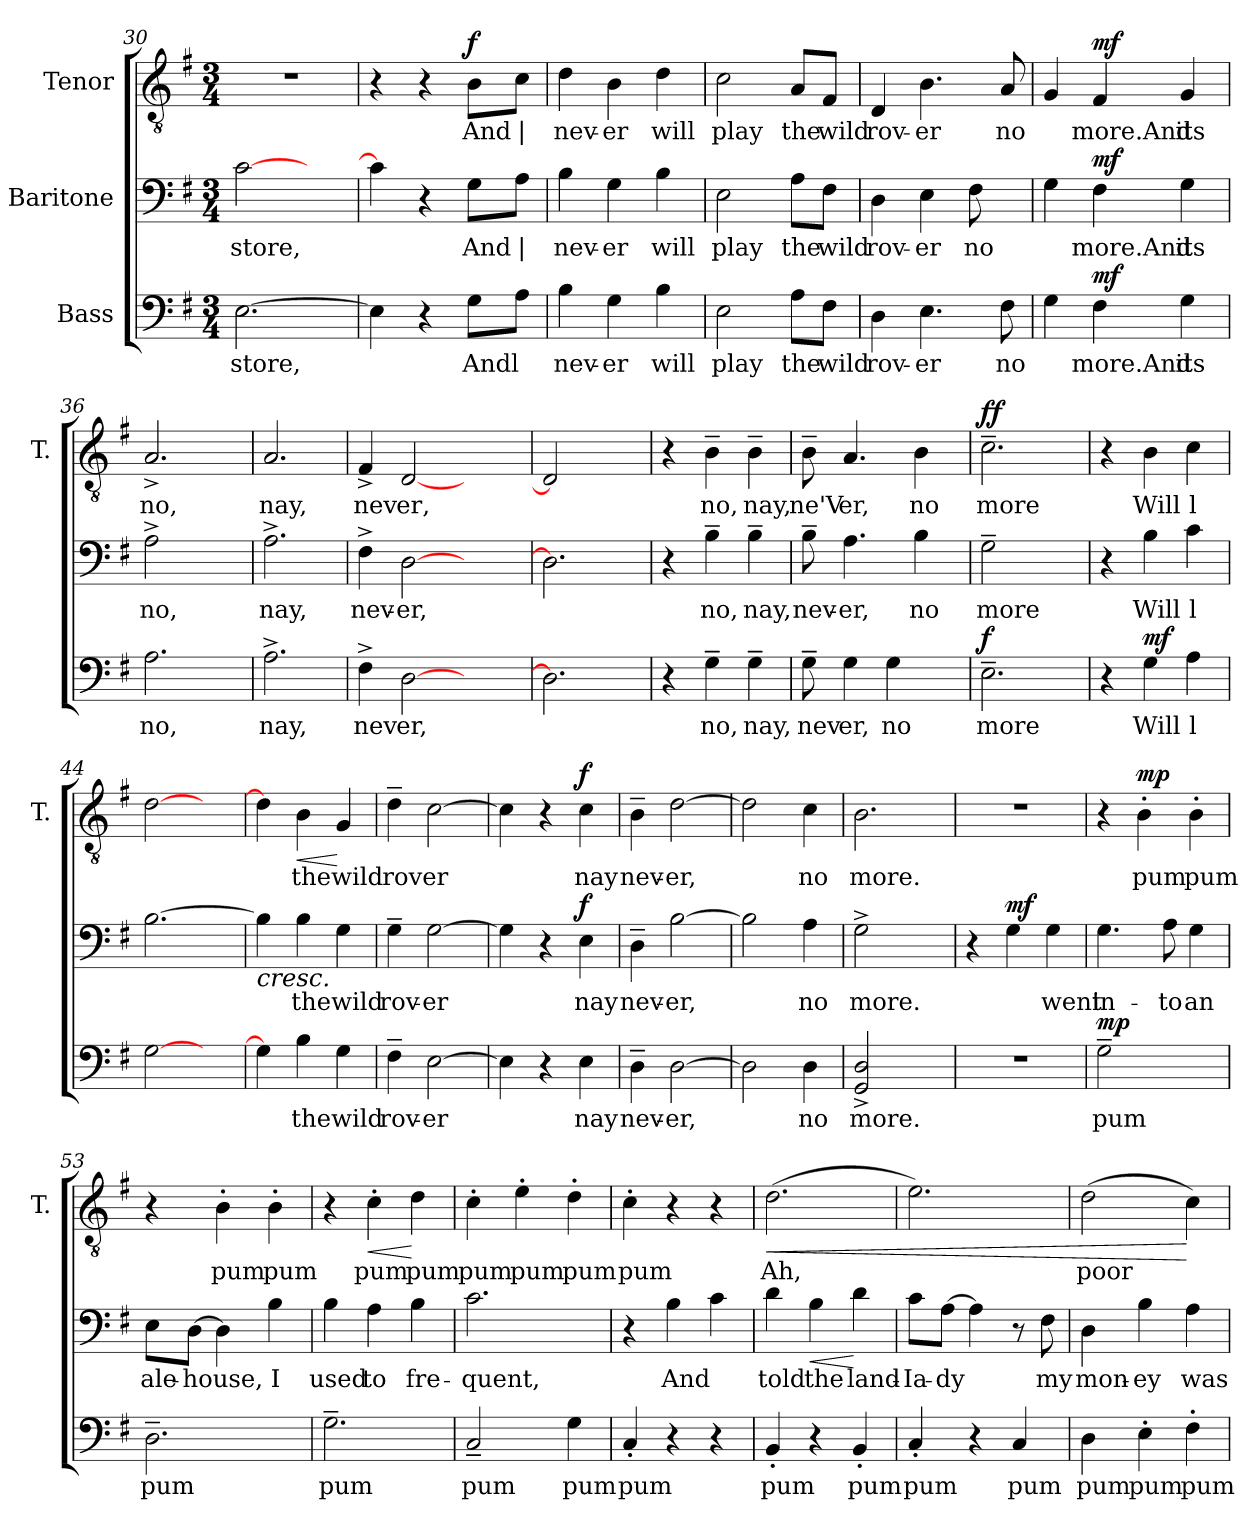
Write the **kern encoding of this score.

**kern	**text	**dynam	**kern	**text	**dynam	**kern	**text	**dynam
*part3	*part3	*part3	*part2	*part2	*part2	*part1	*part1	*part1
*staff3	*staff3	*staff3	*staff2	*staff2	*staff2	*staff1	*staff1	*staff1
*I"Bass	*	*	*I"Baritone	*	*	*I"Tenor	*	*
*	*	*	*	*	*	*I'T.	*	*
*clefF4	*	*	*clefF4	*	*	*clefGv2	*	*
*k[f#]	*	*	*k[f#]	*	*	*k[f#]	*	*
*M3/4	*	*	*M3/4	*	*	*M3/4	*	*
=30	=30	=30	=30	=30	=30	=30	=30	=30
!	!LO:LY:b	!	!	!LO:LY:b	!	!	!	!
[>2.E\	store,	.	[>2c\	store,	.	2.r	.	.
.	.	.	4ryy	.	.	.	.	.
!!LO:LB:g=z
=31	=31	=31	=31	=31	=31	=31	=31	=31
4E\]	.	.	4c\]	.	.	4r	.	.
4r	.	.	4r	.	.	4r	.	.
!	!LO:LY:b	!	!	!LO:LY:b	!	!	!LO:LY:b	!LO:DY:b
8G\L	Andl	.	8G\L	And	.	8B\L	And	f
!	!	!	!	!LO:LY:b	!	!	!LO:LY:b	!
8A\J	.	.	8A\J	|	.	8c\J	|	.
=32	=32	=32	=32	=32	=32	=32	=32	=32
!	!LO:LY:b	!	!	!LO:LY:b	!	!	!LO:LY:b	!
4B\	nev-	.	4B\	nev-	.	4d\	nev-	.
!	!LO:LY:b	!	!	!LO:LY:b	!	!	!LO:LY:b	!
4G\	-er	.	4G\	-er	.	4B\	-er	.
!	!LO:LY:b	!	!	!LO:LY:b	!	!	!LO:LY:b	!
4B\	will	.	4B\	will	.	4d\	will	.
=33	=33	=33	=33	=33	=33	=33	=33	=33
!	!LO:LY:b	!	!	!LO:LY:b	!	!	!LO:LY:b	!
2E\	play	.	2E\	play	.	2c\	play	.
!	!LO:LY:b	!	!	!LO:LY:b	!	!	!LO:LY:b	!
8A\L	the	.	8A\L	the	.	8A/L	the	.
!	!LO:LY:b	!	!	!LO:LY:b	!	!	!LO:LY:b	!
8F#\J	wild	.	8F#\J	wild	.	8F#/J	wild	.
=34	=34	=34	=34	=34	=34	=34	=34	=34
!	!LO:LY:b	!	!	!LO:LY:b	!	!	!LO:LY:b	!
4D\	rov-	.	4D\	rov-	.	4D/	rov-	.
!	!LO:LY:b	!	!	!LO:LY:b	!	!	!LO:LY:b	!
4.E\	-er	.	4E\	-er	.	4.B\	-er	.
!	!	!	!	!LO:LY:b	!	!	!	!
.	.	.	8F#\	no	.	.	.	.
!	!LO:LY:b	!	!	!	!	!	!LO:LY:b	!
8F#\	no	.	8ryy	.	.	8A/	no	.
=35	=35	=35	=35	=35	=35	=35	=35	=35
4G\	.	.	4G\	.	.	4G/	.	.
!	!LO:LY:b	!LO:DY:a	!	!LO:LY:b	!LO:DY:a	!	!LO:LY:b	!LO:DY:a
4F#\	more.And	mf	4F#\	more.And	mf	4F#/	more.And	mf
!	!LO:LY:b	!	!	!LO:LY:b	!	!	!LO:LY:b	!
4G\	its	.	4G\	its	.	4G/	its	.
=36	=36	=36	=36	=36	=36	=36	=36	=36
!	!LO:LY:b	!	!	!LO:LY:b	!	!	!LO:LY:b	!
2.A\	no,	.	2A^\	no,	.	2.A^/	no,	.
.	.	.	4ryy	.	.	.	.	.
=37	=37	=37	=37	=37	=37	=37	=37	=37
!	!LO:LY:b	!	!	!LO:LY:b	!	!	!LO:LY:b	!
2.A^\	nay,	.	2.A^\	nay,	.	2.A/	nay,	.
=38	=38	=38	=38	=38	=38	=38	=38	=38
!	!LO:LY:b	!	!	!LO:LY:b	!	!	!LO:LY:b	!
4F#^\	nev	.	4F#^\	nev-	.	4F#^/	nev	.
!	!LO:LY:b	!	!	!LO:LY:b	!	!	!LO:LY:b	!
[>2D\	er,	.	[>2D\	-er,	.	[<2D/	er‚	.
2ryy	.	.	2ryy	.	.	2ryy	.	.
=39	=39	=39	=39	=39	=39	=39	=39	=39
2.D\]	.	.	2.D\]	.	.	2D/]	.	.
.	.	.	.	.	.	4ryy	.	.
=40	=40	=40	=40	=40	=40	=40	=40	=40
4r	.	.	4r	.	.	4r	.	.
!	!LO:LY:b	!	!	!LO:LY:b	!	!	!LO:LY:b	!
4G~\	no,	.	4B~\	no,	.	4B~\	no,	.
!	!LO:LY:b	!	!	!LO:LY:b	!	!	!LO:LY:b	!
4G~\	nay,	.	4B~\	nay,	.	4B~\	nay,	.
=41	=41	=41	=41	=41	=41	=41	=41	=41
!	!LO:LY:b	!	!	!LO:LY:b	!	!	!LO:LY:b	!
8G~\	nev	.	8B~\	nev-	.	8B~\	ne'V	.
!	!LO:LY:b	!	!	!LO:LY:b	!	!	!LO:LY:b	!
4G\	er,	.	4.A\	-er,	.	4.A/	er,	.
!	!LO:LY:b	!	!	!	!	!	!	!
4G\	no	.	.	.	.	.	.	.
!	!	!	!	!LO:LY:b	!	!	!LO:LY:b	!
.	.	.	4B\	no	.	4B\	no	.
8ryy	.	.	.	.	.	.	.	.
=42	=42	=42	=42	=42	=42	=42	=42	=42
!	!LO:LY:b	!LO:DY:a	!	!LO:LY:b	!	!	!LO:LY:b	!LO:DY:b
!	!	!	!	!	!	!	!	!LO:DY:n=1:a
2.E~\	more	f	2G~\	more	.	2.c~\	more	f f
.	.	.	4ryy	.	.	.	.	.
!!LO:PB:g=z
=43	=43	=43	=43	=43	=43	=43	=43	=43
4r	.	.	4r	.	.	4r	.	.
!	!LO:LY:b	!LO:DY:a	!	!LO:LY:b	!	!	!LO:LY:b	!LO:DY:b
!	!	!	!	!	!	!	!	!LO:DY:n=1:a
4G\	Will	mf	4B\	Will	.	4B\	Will	mf mf
!	!LO:LY:b	!	!	!LO:LY:b	!	!	!LO:LY:b	!
4A\	l	.	4c\	l	.	4c\	l	.
=44	=44	=44	=44	=44	=44	=44	=44	=44
[>2G\	.	.	[>2.B\	.	.	[>2d\	.	.
4ryy	.	.	.	.	.	4ryy	.	.
=45	=45	=45	=45	=45	=45	=45	=45	=45
!	!	!	!	!	!LO:HP:b	!	!	!
4G\]	.	.	4B\]	.	<	4d\]	.	.
!	!LO:LY:b	!	!	!LO:LY:b	!	!	!LO:LY:b	!LO:HP:b
4B\	the	.	4B\	the	.	4B\	the	<
!	!LO:LY:b	!	!	!LO:LY:b	!	!	!LO:LY:b	!
4G\	wild	.	4G\	wild	.	4G/	wild	[
=46	=46	=46	=46	=46	=46	=46	=46	=46
!	!LO:LY:b	!	!	!LO:LY:b	!	!	!LO:LY:b	!
4F#~\	rov-	.	4G~\	rov-	.	4d~\	rov	.
!	!LO:LY:b	!	!	!LO:LY:b	!	!	!LO:LY:b	!
[>2E\	-er	.	[>2G\	-er	.	[>2c\	er	.
=47	=47	=47	=47	=47	=47	=47	=47	=47
4E\]	.	.	4G\]	.	.	4c\]	.	.
4r	.	.	4r	.	.	4r	.	.
!	!LO:LY:b	!	!	!LO:LY:b	!LO:DY:a	!	!LO:LY:b	!LO:DY:a
4E\	nay	.	4E\	nay	f	4c\	nay	f
=48	=48	=48	=48	=48	=48	=48	=48	=48
!	!LO:LY:b	!	!	!LO:LY:b	!	!	!LO:LY:b	!
4D~\	nev-	.	4D~\	nev-	.	4B~\	nev-	.
!	!LO:LY:b	!	!	!LO:LY:b	!	!	!LO:LY:b	!
[>2D\	-er,	.	[>2B\	-er,	.	[>2d\	-er,	.
=49	=49	=49	=49	=49	=49	=49	=49	=49
2D\]	.	.	2B\]	.	.	2d\]	.	.
!	!LO:LY:b	!	!	!LO:LY:b	!	!	!LO:LY:b	!
4D\	no	.	4A\	no	.	4c\	no	.
=50	=50	=50	=50	=50	=50	=50	=50	=50
!	!LO:LY:b	!	!	!LO:LY:b	!	!	!LO:LY:b	!
2GG/^ 2D/^	more.	.	2G^\	more.	.	2.B\	more.	.
4ryy	.	.	4ryy	.	.	.	.	.
=51	=51	=51	=51	=51	=51	=51	=51	=51
2.r	.	.	4r	.	.	2.r	.	.
!	!	!	!	!	!LO:DY:a	!	!	!
.	.	.	4G\	.	mf	.	.	.
!	!	!	!	!LO:LY:b	!	!	!	!
.	.	.	4G\	went	.	.	.	.
=52	=52	=52	=52	=52	=52	=52	=52	=52
!	!LO:LY:b	!LO:DY:a	!	!LO:LY:b	!	!	!	!
2G~\	pum	mp	4.G\	in-	.	4r	.	.
!	!	!	!	!	!	!	!LO:LY:b	!LO:DY:a
.	.	.	.	.	.	4B'\	pum	mp
!	!	!	!	!LO:LY:b	!	!	!	!
.	.	.	8A\	-to	.	.	.	.
!	!	!	!	!LO:LY:b	!	!	!LO:LY:b	!
4ryy	.	.	4G\	an	.	4B'\	pum	.
=53	=53	=53	=53	=53	=53	=53	=53	=53
!	!LO:LY:b	!	!	!LO:LY:b	!	!	!	!
2.D~\	pum	.	8E\L	ale-	.	4r	.	.
!	!	!	!	!LO:LY:b	!	!	!	!
.	.	.	[>8D\J	-house,	.	.	.	.
!	!	!	!	!	!	!	!LO:LY:b	!
.	.	.	4D\]	.	.	4B'\	pum	.
!	!	!	!	!LO:LY:b	!	!	!LO:LY:b	!
.	.	.	4B\	I	.	4B'\	pum	.
=54	=54	=54	=54	=54	=54	=54	=54	=54
!	!LO:LY:b	!	!	!LO:LY:b	!	!	!	!
2.G~\	pum	.	4B\	used	.	4r	.	.
!	!	!	!	!LO:LY:b	!	!	!LO:LY:b	!LO:HP:b
.	.	.	4A\	to	.	4c'\	pum	<
!	!	!	!	!LO:LY:b	!	!	!LO:LY:b	!
.	.	.	4B\	fre-	.	4d\	pum	[
=55	=55	=55	=55	=55	=55	=55	=55	=55
!	!LO:LY:b	!	!	!LO:LY:b	!	!	!LO:LY:b	!
2C~/	pum	.	2.c\	-quent,	.	4c'\	pum	.
!	!	!	!	!	!	!	!LO:LY:b	!
.	.	.	.	.	.	4e'\	pum	.
!	!LO:LY:b	!	!	!	!	!	!LO:LY:b	!
4G\	pum	.	.	.	.	4d'\	pum	.
!!LO:LB:g=z
=56	=56	=56	=56	=56	=56	=56	=56	=56
!	!LO:LY:b	!	!	!	!	!	!LO:LY:b	!
4C'/	pum	.	4r	.	.	4c'\	pum	.
!	!	!	!	!LO:LY:b	!	!	!	!
4r	.	.	4B\	And	.	4r	.	.
4r	.	.	4c\	.	.	4r	.	.
=57	=57	=57	=57	=57	=57	=57	=57	=57
!	!LO:LY:b	!	!	!LO:LY:b	!	!	!LO:LY:b	!LO:HP:b
4BB'/	pum	.	4d\	told	.	(>2.d\	Ah,	<
!	!	!	!	!LO:LY:b	!LO:HP:b	!	!	!
4r	.	.	4B\	the	<	.	.	.
!	!LO:LY:b	!	!	!LO:LY:b	!	!	!	!
4BB'/	pum	.	4d\	land-	[	.	.	.
=58	=58	=58	=58	=58	=58	=58	=58	=58
!	!LO:LY:b	!	!	!LO:LY:b	!	!	!	!
4C'/	pum	.	8c\L	-Ia-	.	2.e\)	.	.
!	!	!	!	!LO:LY:b	!	!	!	!
.	.	.	[>8A\J	-dy	.	.	.	.
4r	.	.	4A\]	.	.	.	.	.
!	!LO:LY:b	!	!	!	!	!	!	!
4C/	pum	.	8r	.	.	.	.	.
!	!	!	!	!LO:LY:b	!	!	!	!
.	.	.	8F#\	my	.	.	.	.
=59	=59	=59	=59	=59	=59	=59	=59	=59
!	!LO:LY:b	!	!	!LO:LY:b	!	!	!LO:LY:b	!
4D\	pum	.	4D\	mon-	.	(>2d\	poor	.
!	!LO:LY:b	!	!	!LO:LY:b	!	!	!	!
4E'\	pum	.	4B\	-ey	.	.	.	.
!	!LO:LY:b	!	!	!LO:LY:b	!	!	!	!
4F#'\	pum	.	4A\	was	[	4c\)	.	[
=	=	=	=	=	=	=	=	=
*-	*-	*-	*-	*-	*-	*-	*-	*-
